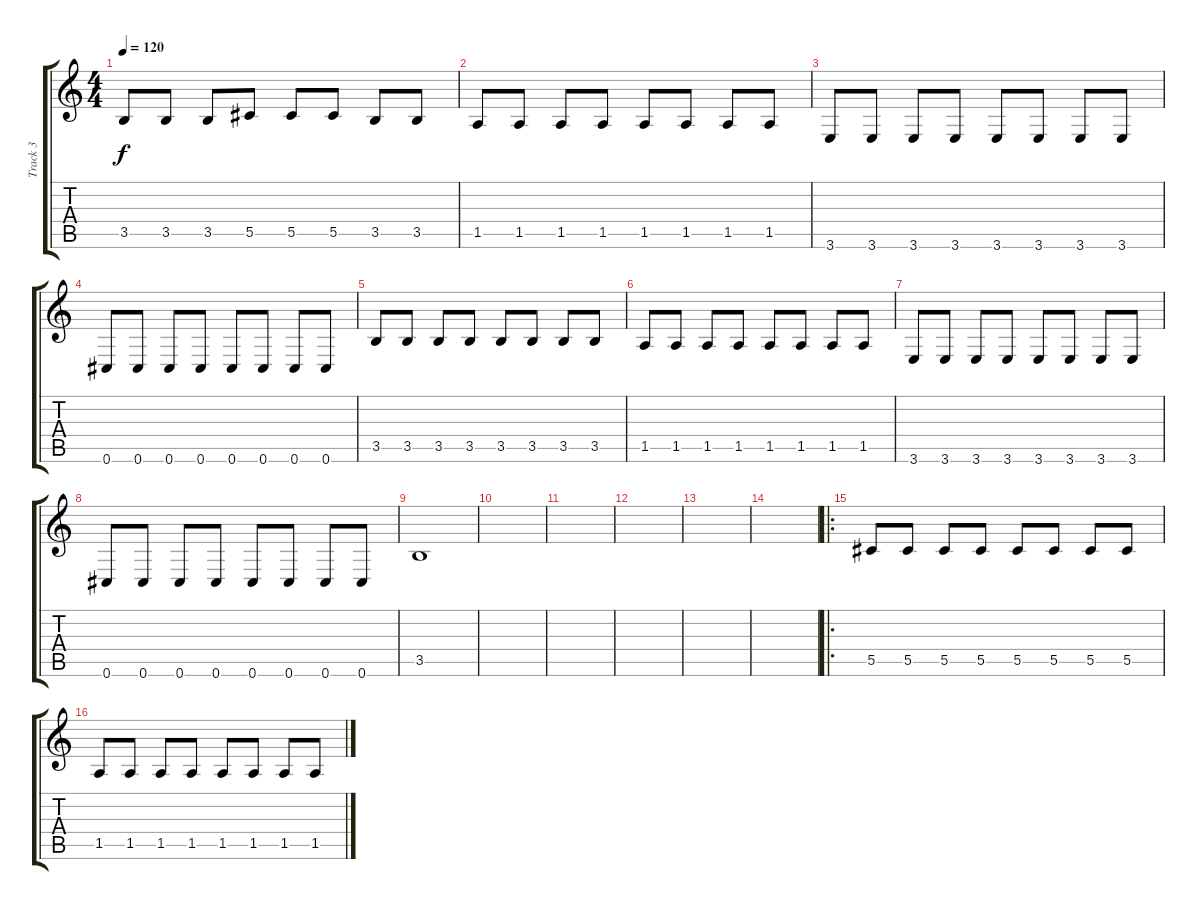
\track ("Track 3" "Track 3") {instrument electricbassfinger}
\staff {score tabs}
\tuning (Eb4 Bb3 Gb3 Db3 Ab2 Db2) {hide}
\ts (4 4)
\tempo 120
\clef g2
\ks c
3.5.8{dy f} 3.5.8 3.5.8 5.5.8 5.5.8 5.5.8 3.5.8 3.5.8 |
1.5.8 1.5.8 1.5.8 1.5.8 1.5.8 1.5.8 1.5.8 1.5.8 |
3.6.8 3.6.8 3.6.8 3.6.8 3.6.8 3.6.8 3.6.8 3.6.8 |
0.6.8 0.6.8 0.6.8 0.6.8 0.6.8 0.6.8 0.6.8 0.6.8 |
3.5.8 3.5.8 3.5.8 3.5.8 3.5.8 3.5.8 3.5.8 3.5.8 |
1.5.8 1.5.8 1.5.8 1.5.8 1.5.8 1.5.8 1.5.8 1.5.8 |
3.6.8 3.6.8 3.6.8 3.6.8 3.6.8 3.6.8 3.6.8 3.6.8 |
0.6.8 0.6.8 0.6.8 0.6.8 0.6.8 0.6.8 0.6.8 0.6.8 |
3.5.1 |
|
|
|
|
|
\ro
5.5.8 5.5.8 5.5.8 5.5.8 5.5.8 5.5.8 5.5.8 5.5.8 |
1.5.8 1.5.8 1.5.8 1.5.8 1.5.8 1.5.8 1.5.8 1.5.8
